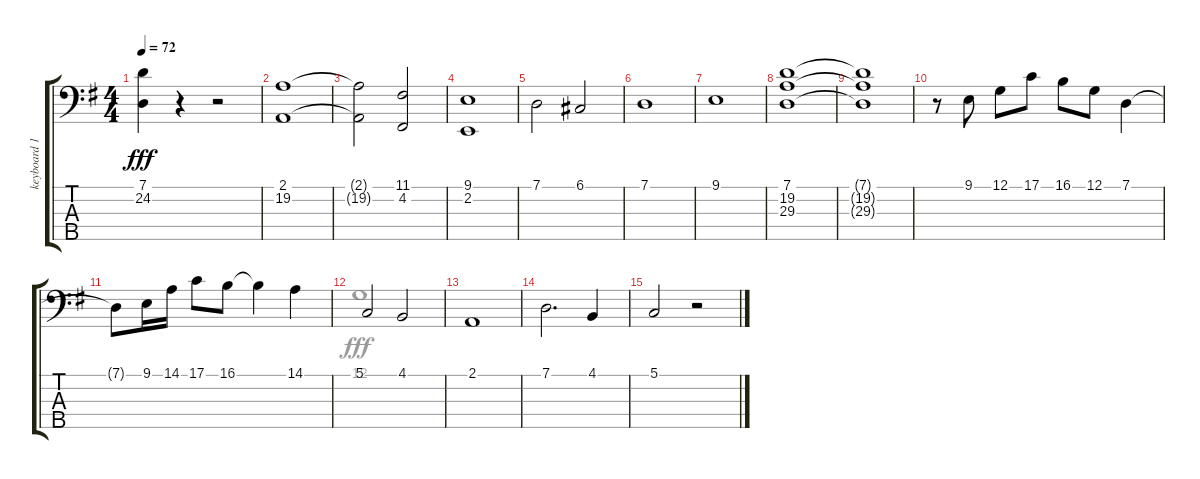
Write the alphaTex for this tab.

\track ("keyboard 1_2" "keyboard 1") {instrument churchorgan}
\staff {score tabs}
\tuning (G2 D2 A1 E1 B0) {hide}
\voice
\ts (4 4)
\tempo 72
\clef f4
\ks g
(7.1{t} 24.2{t}).4{dy fff} r.4 r.2 |
(2.1 19.2).1 |
(2.1{t} 19.2{t}).2 (11.1 4.2).2 |
(9.1 2.2).1 |
7.1.2 6.1.2 |
7.1.1 |
9.1.1 |
(7.1 19.2 29.3).1 |
(7.1{t} 19.2{t} 29.3{t}).1 |
r.8 9.1.8 12.1.8 17.1.8 16.1.8 12.1.8 7.1.4 |
7.1{t}.8 9.1.16 14.1.16 17.1.8 16.1.8 16.1{t}.4 14.1.4 |
5.1.2 4.1.2 |
2.1.1 |
7.1.2{d} 4.1.4 |
5.1.2 r.2 |
\voice
\clef f4
\ottava regular
\simile none
\ks g
|
|
|
|
|
|
|
|
|
|
|
12.1.1 |
|
|
|
